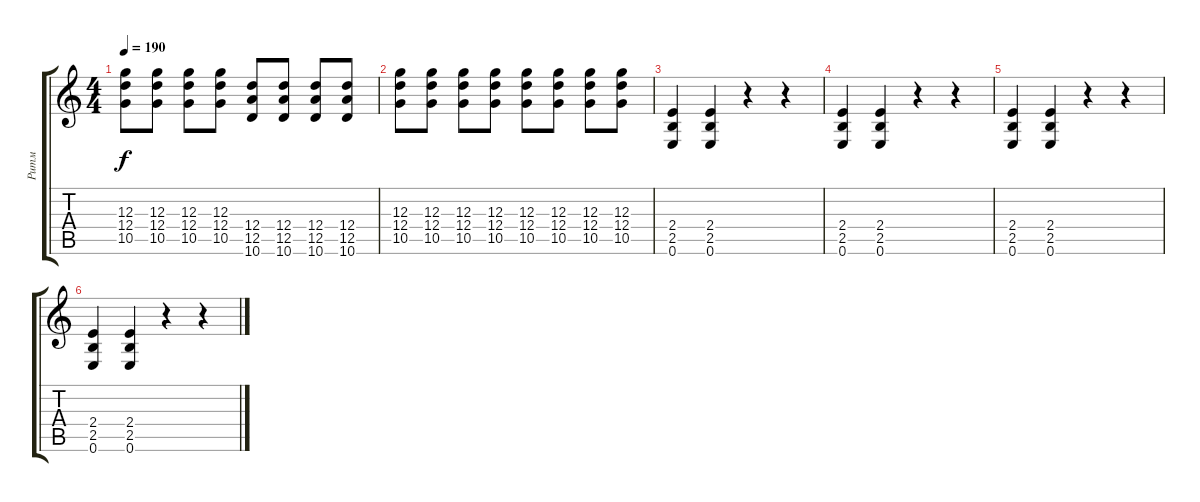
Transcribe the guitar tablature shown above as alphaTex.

\track ("Ритм" "Ритм") {instrument distortionguitar}
\staff {score tabs}
\tuning (E4 B3 G3 D3 A2 E2) {hide}
\ts (4 4)
\tempo 190
\clef g2
\ks c
(12.3 12.4 10.5).8{dy f} (12.3 12.4 10.5).8 (12.3 12.4 10.5).8 (12.3 12.4 10.5).8 (12.4 12.5 10.6).8 (12.4 12.5 10.6).8 (12.4 12.5 10.6).8 (12.4 12.5 10.6).8 |
(12.3 12.4 10.5).8 (12.3 12.4 10.5).8 (12.3 12.4 10.5).8 (12.3 12.4 10.5).8 (12.3 12.4 10.5).8 (12.3 12.4 10.5).8 (12.3 12.4 10.5).8 (12.3 12.4 10.5).8 |
(2.4 2.5 0.6).4 (2.4 2.5 0.6).4 r.4 r.4 |
(2.4 2.5 0.6).4 (2.4 2.5 0.6).4 r.4 r.4 |
(2.4 2.5 0.6).4 (2.4 2.5 0.6).4 r.4 r.4 |
(2.4 2.5 0.6).4 (2.4 2.5 0.6).4 r.4 r.4
